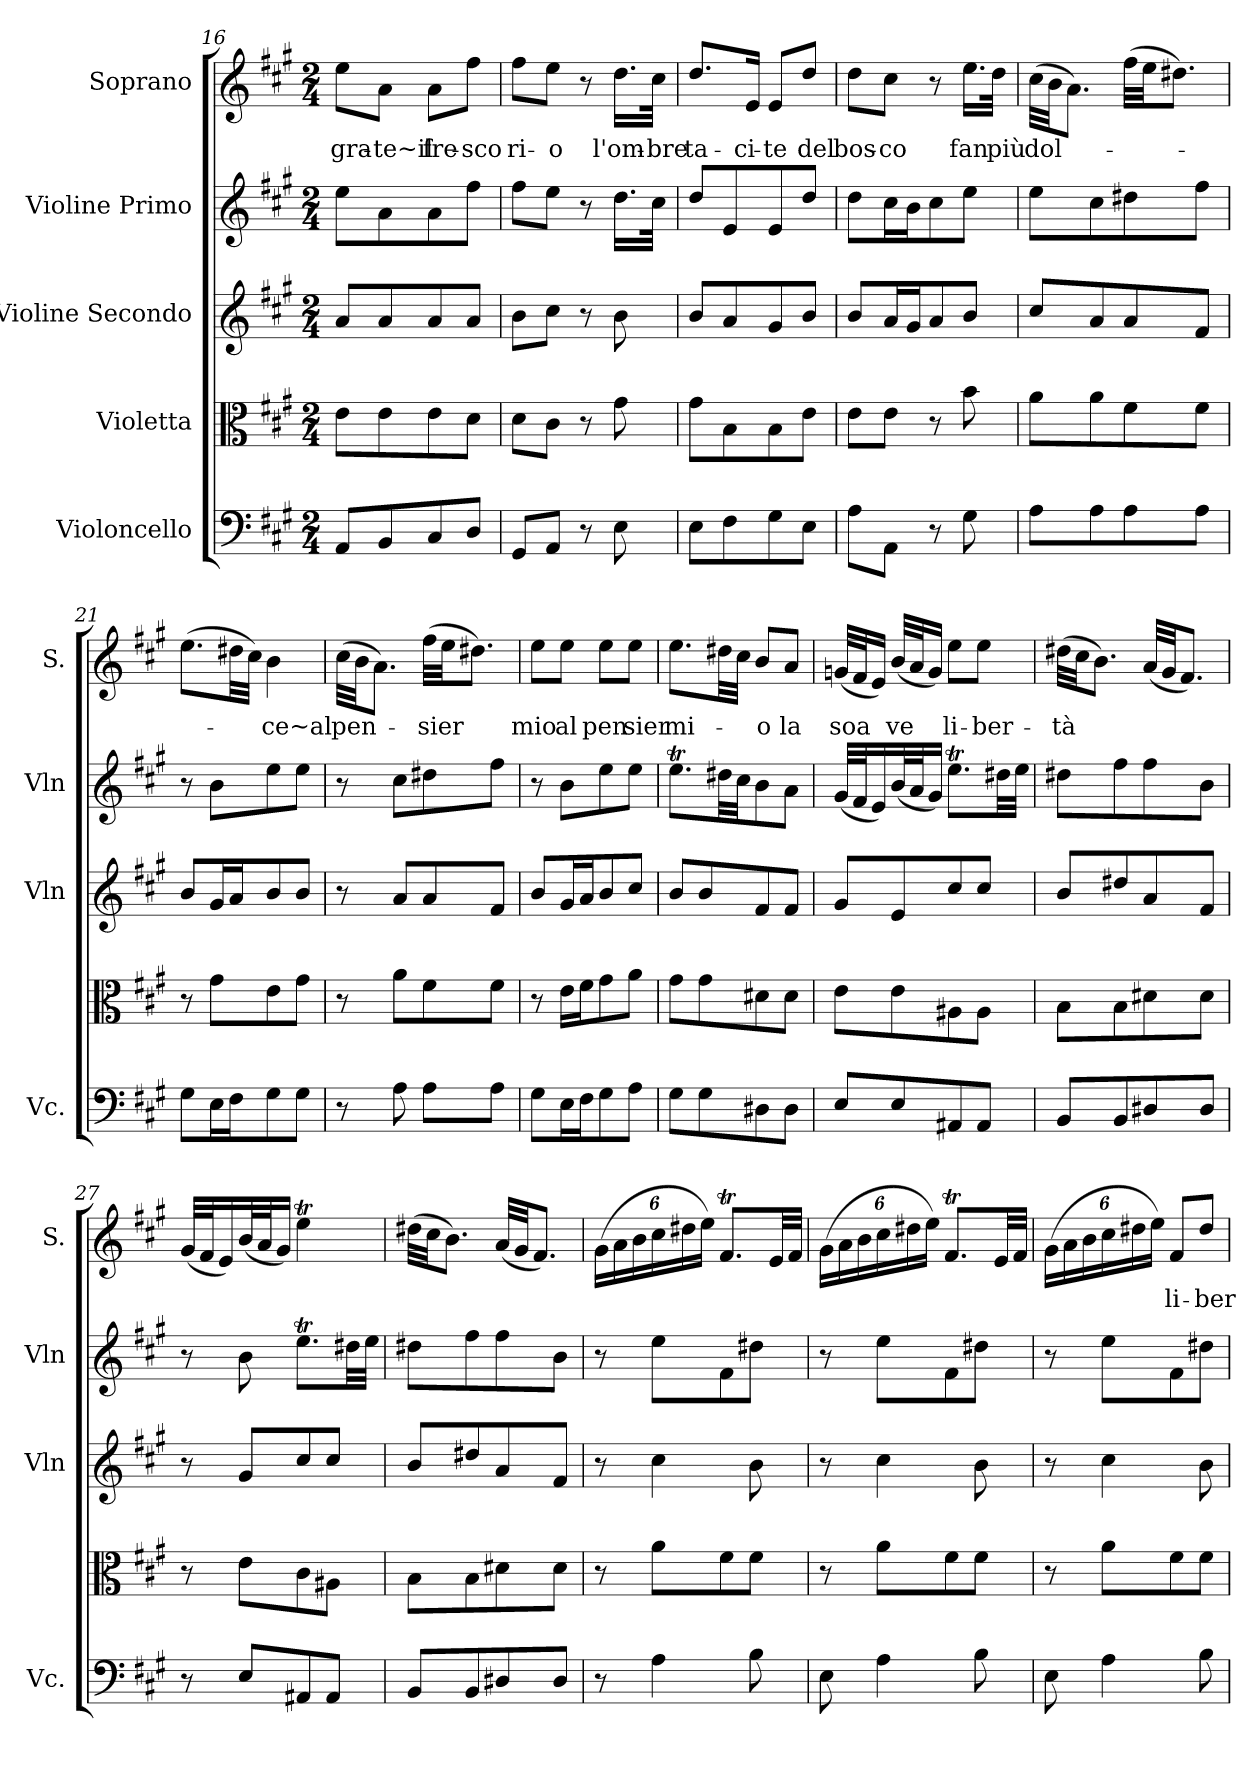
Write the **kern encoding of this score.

**kern	**kern	**kern	**kern	**kern	**text
*part5	*part4	*part3	*part2	*part1	*part1
*staff5	*staff4	*staff3	*staff2	*staff1	*staff1
*I"Violoncello	*I"Violetta	*I"Violine Secondo	*I"Violine Primo	*I"Soprano	*
*I'Vc.	*	*I'Vln	*I'Vln	*I'S.	*
*clefF4	*clefC3	*clefG2	*clefG2	*clefG2	*
*k[f#c#g#]	*k[f#c#g#]	*k[f#c#g#]	*k[f#c#g#]	*k[f#c#g#]	*
*M2/4	*M2/4	*M2/4	*M2/4	*M2/4	*
=16	=16	=16	=16	=16	=16
8AAL	8eL	8aL	8eeL	8eeL	gra-
8BB	8e	8a	8a	8aJ	-te~il
8C#	8e	8a	8a	8aL	fre-
8DJ	8dJ	8aJ	8ff#J	8ff#J	-sco
=17	=17	=17	=17	=17	=17
8GG#L	8dL	8bL	8ff#L	8ff#L	ri-
8AAJ	8c#J	8cc#J	8eeJ	8eeJ	-o
8r	8r	8r	8r	8r	.
8E	8g#	8b	16.ddLL	16.ddLL	l'om-
.	.	.	32cc#JJk	32cc#JJk	-bre
!!LO:LB:g=z
=18	=18	=18	=18	=18	=18
8EL	8g#L	8bL	8ddL	8.ddL	ta-
8F#	8B	8a	8e	.	.
.	.	.	.	16eJk	-ci-
8G#	8B	8g#	8e	8eL	-te
8EJ	8eJ	8bJ	8ddJ	8ddJ	del
=19	=19	=19	=19	=19	=19
8AL	8eL	8bL	8ddL	8ddL	bos-
8AAJ	8eJ	16aL	16cc#L	8cc#J	-co
.	.	16g#J	16bJ	.	.
8r	8r	8a	8cc#	8r	.
8G#	8b	8bJ	8eeJ	16.eeLL	fan
.	.	.	.	32ddJJk	più
=20	=20	=20	=20	=20	=20
8AL	8aL	8cc#L	8eeL	(32cc#LLL	dol-
.	.	.	.	32bJJ	.
.	.	.	.	8.aJ)	.
8A	8a	8a	8cc#	.	.
8A	8f#	8a	8dd#X	(32ff#LLL	.
.	.	.	.	32eeJJ	.
.	.	.	.	8.dd#XJ)	.
8AJ	8f#J	8f#J	8ff#J	.	.
=21	=21	=21	=21	=21	=21
8G#L	8r	8bL	8r	(8.eeL	.
16EL	8g#L	16g#L	8bL	.	.
16F#J	.	16aJ	.	32dd#XLL	.
.	.	.	.	32cc#JJJ)	.
8G#	8e	8b	8ee	4b	-ce~al
8G#J	8g#J	8bJ	8eeJ	.	.
=22	=22	=22	=22	=22	=22
8r	8r	8r	8r	(32cc#LLL	pen-
.	.	.	.	32bJJ	.
.	.	.	.	8.aJ)	.
8A	8aL	8aL	8cc#L	.	.
8AL	8f#	8a	8dd#X	(32ff#LLL	-sier
.	.	.	.	32eeJJ	.
.	.	.	.	8.dd#XJ)	.
8AJ	8f#J	8f#J	8ff#J	.	.
=23	=23	=23	=23	=23	=23
8G#L	8r	8bL	8r	8eeL	mio
16EL	16eLL	16g#L	8bL	8eeJ	al
16F#J	16f#J	16aJ	.	.	.
8G#	8g#	8b	8ee	8eeL	pen
8AJ	8aJ	8cc#J	8eeJ	8eeJ	sier
=24	=24	=24	=24	=24	=24
8G#L	8g#L	8bL	8.eeTL	8.eeL	mi-
8G#	8g#	8b	.	.	.
.	.	.	32dd#XLL	32dd#XLL	.
.	.	.	32cc#JJ	32cc#JJJ	.
8D#X	8d#X	8f#	8b	8bL	-o
8D#J	8d#J	8f#J	8aJ	8aJ	la
=25	=25	=25	=25	=25	=25
8EL	8eL	8g#L	(32g#LLL	(32gnLLL	soa
.	.	.	32f#J	32f#J	.
.	.	.	16e)	16eJJ)	.
8E	8e	8e	(32bL	(32bLLL	ve
.	.	.	32aJ	32aJ	.
.	.	.	16g#JJ)	16gJJ)	.
8AA#X	8A#X	8cc#	8.eeTL	8eeL	li-
8AA#J	8A#J	8cc#J	.	8eeJ	-ber-
.	.	.	32dd#XLL	.	.
.	.	.	32eeJJJ	.	.
!!LO:PB:g=z
=26	=26	=26	=26	=26	=26
8BBL	8BL	8bL	8dd#XL	(32dd#XLLL	-tà
.	.	.	.	32cc#JJ	.
.	.	.	.	8.bJ)	.
8BB	8B	8dd#X	8ff#	.	.
8D#X	8d#X	8a	8ff#	(32aLLL	.
.	.	.	.	32g#JJ	.
.	.	.	.	8.f#J)	.
8D#J	8d#J	8f#J	8bJ	.	.
=27	=27	=27	=27	=27	=27
8r	8r	8r	8r	(32g#LLL	.
.	.	.	.	32f#J	.
.	.	.	.	16e)	.
8EL	8eL	8g#L	8b	(32bL	.
.	.	.	.	32aJ	.
.	.	.	.	16g#JJ)	.
8AA#X	8c#	8cc#	8.eeTL	4eeT	.
8AA#J	8A#XJ	8cc#J	.	.	.
.	.	.	32dd#XLL	.	.
.	.	.	32eeJJJ	.	.
=28	=28	=28	=28	=28	=28
8BBL	8BL	8bL	8dd#XL	(32dd#XLLL	.
.	.	.	.	32cc#JJ	.
.	.	.	.	8.bJ)	.
8BB	8B	8dd#X	8ff#	.	.
8D#X	8d#X	8a	8ff#	(32aLLL	.
.	.	.	.	32g#JJ	.
.	.	.	.	8.f#J)	.
8D#J	8d#J	8f#J	8bJ	.	.
=29	=29	=29	=29	=29	=29
8r	8r	8r	8r	(24g#LL	.
.	.	.	.	24a	.
.	.	.	.	24b	.
4A	8aL	4cc#	8eeL	24cc#	.
.	.	.	.	24dd#X	.
.	.	.	.	24eeJJ)	.
.	8f#	.	8f#	8.f#TL	.
8B	8f#J	8b	8dd#XJ	.	.
.	.	.	.	32eLL	.
.	.	.	.	32f#JJJ	.
=30	=30	=30	=30	=30	=30
8E	8r	8r	8r	(24g#LL	.
.	.	.	.	24a	.
.	.	.	.	24b	.
4A	8aL	4cc#	8eeL	24cc#	.
.	.	.	.	24dd#X	.
.	.	.	.	24eeJJ)	.
.	8f#	.	8f#	8.f#TL	.
8B	8f#J	8b	8dd#XJ	.	.
.	.	.	.	32eLL	.
.	.	.	.	32f#JJJ	.
=31	=31	=31	=31	=31	=31
8E	8r	8r	8r	(24g#LL	.
.	.	.	.	24a	.
.	.	.	.	24b	.
4A	8aL	4cc#	8eeL	24cc#	.
.	.	.	.	24dd#X	.
.	.	.	.	24eeJJ)	.
.	8f#	.	8f#	8f#L	li-
8B	8f#J	8b	8dd#XJ	8dd#J	-ber-
=	=	=	=	=	=
*-	*-	*-	*-	*-	*-
